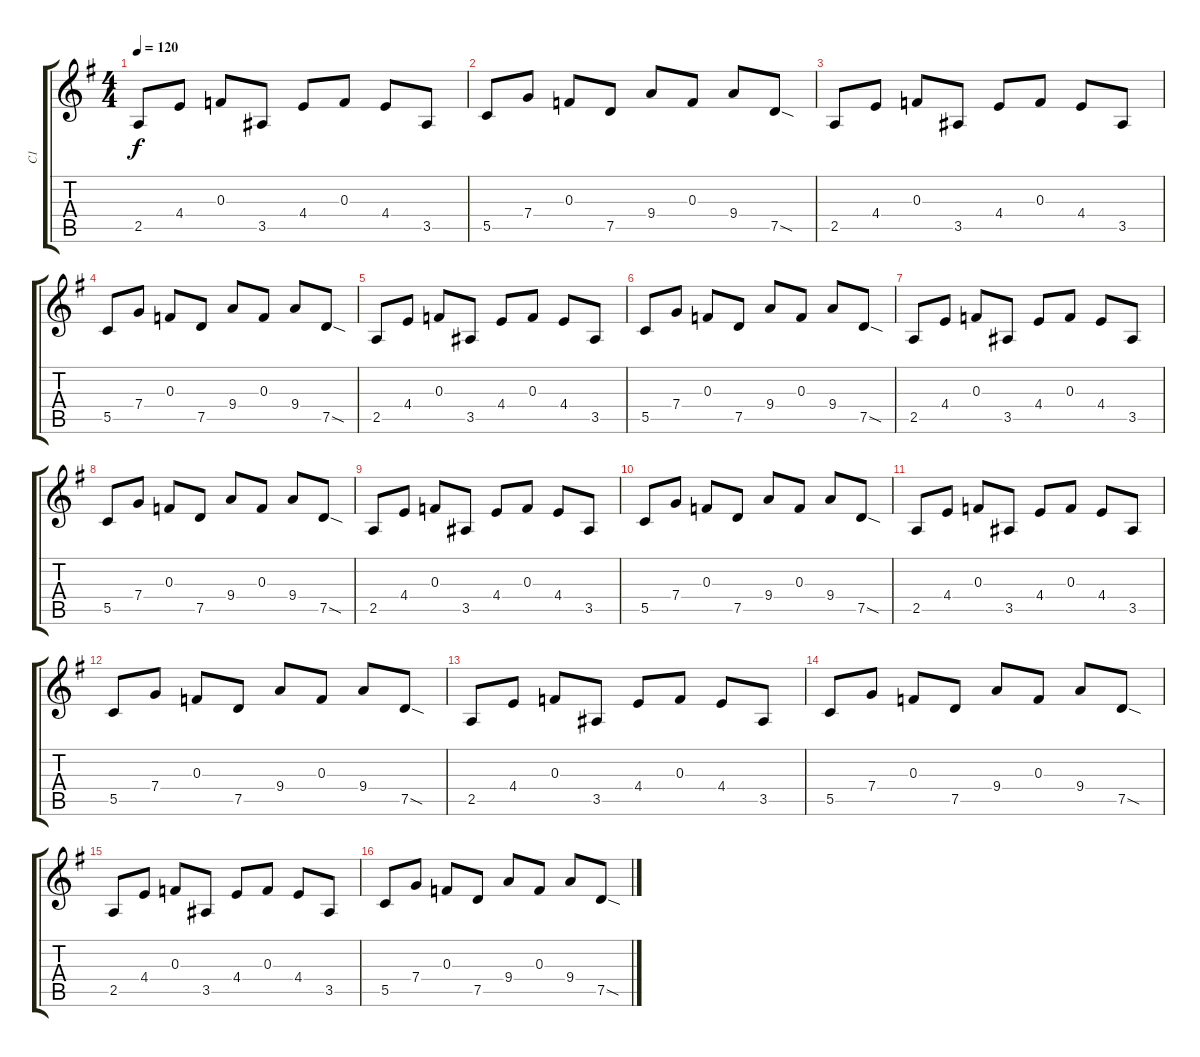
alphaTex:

\track ("C1" "C1") {instrument electricguitarclean}
\staff {score tabs}
\tuning (D4 A3 F3 C3 G2 D2) {hide}
\ts (4 4)
\tempo 120
\clef g2
\ks g
2.5.8{dy f instrument electricguitarclean} 4.4.8 0.3.8 3.5.8 4.4.8 0.3.8 4.4.8 3.5.8 |
5.5.8 7.4.8 0.3.8 7.5.8 9.4.8 0.3.8 9.4.8 7.5{sod}.8 |
2.5.8 4.4.8 0.3.8 3.5.8 4.4.8 0.3.8 4.4.8 3.5.8 |
5.5.8 7.4.8 0.3.8 7.5.8 9.4.8 0.3.8 9.4.8 7.5{sod}.8 |
2.5.8 4.4.8 0.3.8 3.5.8 4.4.8 0.3.8 4.4.8 3.5.8 |
5.5.8 7.4.8 0.3.8 7.5.8 9.4.8 0.3.8 9.4.8 7.5{sod}.8 |
2.5.8 4.4.8 0.3.8 3.5.8 4.4.8 0.3.8 4.4.8 3.5.8 |
5.5.8 7.4.8 0.3.8 7.5.8 9.4.8 0.3.8 9.4.8 7.5{sod}.8 |
2.5.8 4.4.8 0.3.8 3.5.8 4.4.8 0.3.8 4.4.8 3.5.8 |
5.5.8 7.4.8 0.3.8 7.5.8 9.4.8 0.3.8 9.4.8 7.5{sod}.8 |
2.5.8 4.4.8 0.3.8 3.5.8 4.4.8 0.3.8 4.4.8 3.5.8 |
5.5.8 7.4.8 0.3.8 7.5.8 9.4.8 0.3.8 9.4.8 7.5{sod}.8 |
2.5.8 4.4.8 0.3.8 3.5.8 4.4.8 0.3.8 4.4.8 3.5.8 |
5.5.8 7.4.8 0.3.8 7.5.8 9.4.8 0.3.8 9.4.8 7.5{sod}.8 |
2.5.8 4.4.8 0.3.8 3.5.8 4.4.8 0.3.8 4.4.8 3.5.8 |
5.5.8 7.4.8 0.3.8 7.5.8 9.4.8 0.3.8 9.4.8 7.5{sod}.8
